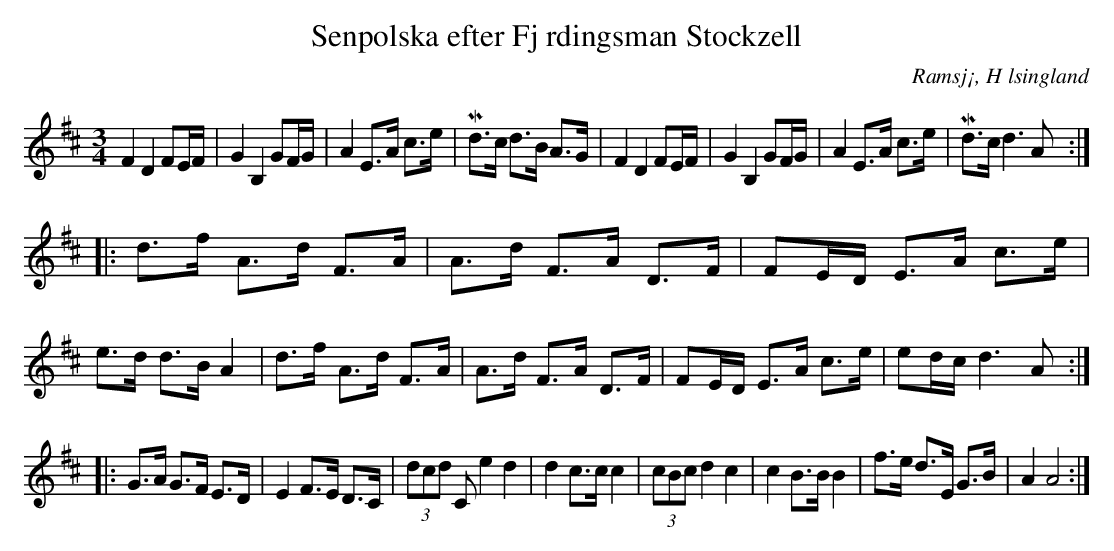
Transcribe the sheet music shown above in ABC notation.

X:1
T: Senpolska efter Fj rdingsman Stockzell
O: Ramsj¡, H lsingland
M:3/4
L:1/8
K:D
F2 D2 FE/F/|G2 B,2 GF/G/| A2 E>A c>e|Md>c d>B A>G|F2 D2 FE/F/|G2 B,2 GF/G/| A2 E>A c>e|Md>c d2>A2:|
|:d>f A>d F>A| A>d F>A D>F|FE/D/ E>A c>e|e>d d>B A2|d>f A>d F>A| A>d F>A D>F|FE/D/ E>A c>e|ed/c/ d2>A2:|
|:G>A G>F E>D|E2 F>E D>C|(3dcd Ce2 d2|d2 c>c c2|(3cBc d2 c2|c2 B>B B2|f>e d>E G>B|A2 A4:|
